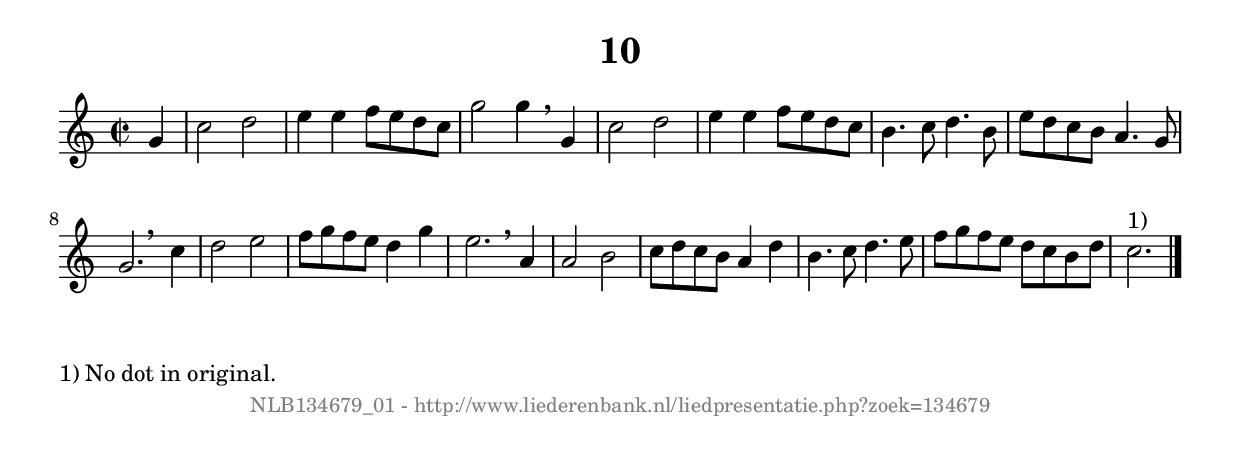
%
% produced by wce2krn 1.64 (7 June 2014)
%
\version"2.16"
#(append! paper-alist '(("long" . (cons (* 210 mm) (* 2000 mm)))))
#(set-default-paper-size "long")
sb = {\breathe}
mBreak = {\breathe }
bBreak = {\breathe }
x = {\once\override NoteHead #'style = #'cross }
gl=\glissando
itime={\override Staff.TimeSignature #'stencil = ##f }
ficta = {\once\set suggestAccidentals = ##t}
fine = {\once\override Score.RehearsalMark #'self-alignment-X = #1 \mark \markup {\italic{Fine}}}
dc = {\once\override Score.RehearsalMark #'self-alignment-X = #1 \mark \markup {\italic{D.C.}}}
dcf = {\once\override Score.RehearsalMark #'self-alignment-X = #1 \mark \markup {\italic{D.C. al Fine}}}
dcc = {\once\override Score.RehearsalMark #'self-alignment-X = #1 \mark \markup {\italic{D.C. al Coda}}}
ds = {\once\override Score.RehearsalMark #'self-alignment-X = #1 \mark \markup {\italic{D.S.}}}
dsf = {\once\override Score.RehearsalMark #'self-alignment-X = #1 \mark \markup {\italic{D.S. al Fine}}}
dsc = {\once\override Score.RehearsalMark #'self-alignment-X = #1 \mark \markup {\italic{D.S. al Coda}}}
pv = {\set Score.repeatCommands = #'((volta "1"))}
sv = {\set Score.repeatCommands = #'((volta "2"))}
tv = {\set Score.repeatCommands = #'((volta "3"))}
qv = {\set Score.repeatCommands = #'((volta "4"))}
xv = {\set Score.repeatCommands = #'((volta #f))}
\header{ tagline = ""
title = "10"
}
\score {{
\key c \major
\relative g'
{
\set melismaBusyProperties = #'()
\partial 32*8
\time 2/2
\tempo 4=120
\override Score.MetronomeMark #'transparent = ##t
\override Score.RehearsalMark #'break-visibility = #(vector #t #t #f)
g4 c2 d e4 e f8 e d c g'2 g4 \sb g, c2 d e4 e f8 e d c b4. c8 d4. b8 e d c b a4. g8 g2. \bar":|:" \bBreak
c4 d2 e f8 g f e d4 g e2. \sb a,4 a2 b c8 d c b a4 d b4. c8 d4. e8 f g f e d c b d c2.^"1)" \bar"|."
 }}
 \midi { }
 \layout {
            indent = 0.0\cm
}
}
\markup { \wordwrap-string #" 
1) No dot in original.
"}
\markup { \vspace #0 } \markup { \with-color #grey \fill-line { \center-column { \smaller "NLB134679_01 - http://www.liederenbank.nl/liedpresentatie.php?zoek=134679" } } }
